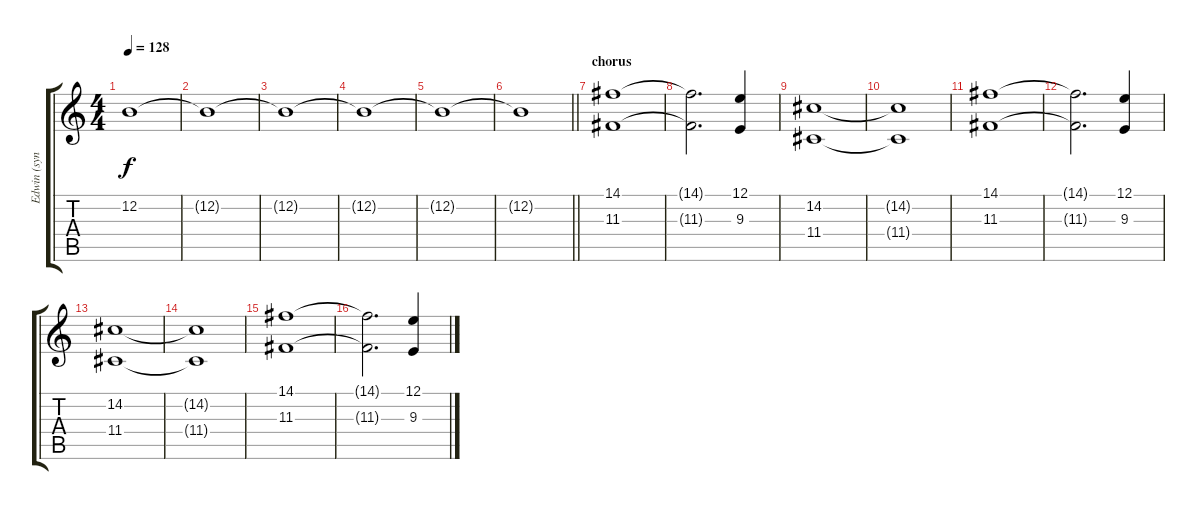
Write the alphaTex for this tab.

\track ("Edwin (synths)" "Edwin (syn") {instrument synthstrings1}
\staff {score tabs}
\tuning (E4 B3 G3 D3 A2 E2) {hide}
\ts (4 4)
\tempo 128
\clef g2
\ks c
12.2{t}.1{dy f} |
12.2{t}.1 |
12.2{t}.1 |
12.2{t}.1 |
12.2{t}.1 |
\barLineRight lightlight
12.2{t}.1 |
\section ("" "chorus")
(14.1 11.3).1 |
(14.1{t} 11.3{t}).2{d} (12.1 9.3).4 |
(14.2 11.4).1 |
(14.2{t} 11.4{t}).1 |
(14.1 11.3).1 |
(14.1{t} 11.3{t}).2{d} (12.1 9.3).4 |
(14.2 11.4).1 |
(14.2{t} 11.4{t}).1 |
(14.1 11.3).1 |
(14.1{t} 11.3{t}).2{d} (12.1 9.3).4
